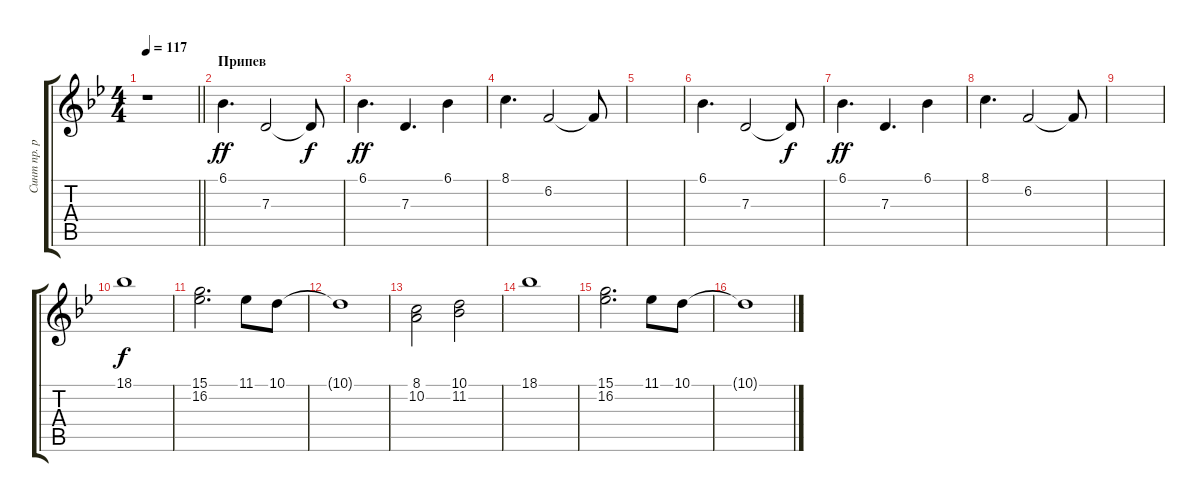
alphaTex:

\track ("Синт пр. рука" "Синт пр. р") {instrument fx5brightness}
\staff {score tabs}
\tuning (E4 B3 G3 D3 A2 E2) {hide}
\ts (4 4)
\tempo 117
\clef g2
\barLineRight lightlight
\ks gminor
r.1{dy mf} |
\section ("" "Припев")
6.1.4{d dy ff instrument lead1square} 7.3.2 7.3{t}.8{dy f} |
6.1.4{d dy ff} 7.3.4{d} 6.1.4 |
8.1.4{d} 6.2.2 6.2{t}.8 |
|
6.1.4{d instrument lead1square} 7.3.2 7.3{t}.8{dy f} |
6.1.4{d dy ff} 7.3.4{d} 6.1.4 |
8.1.4{d} 6.2.2 6.2{t}.8 |
|
18.1.1{dy f instrument stringensemble1} |
(15.1 16.2).2{d} 11.1.8 10.1.8 |
10.1{t}.1 |
(8.1 10.2).2 (10.1 11.2).2 |
18.1.1 |
(15.1 16.2).2{d} 11.1.8 10.1.8 |
10.1{t}.1
